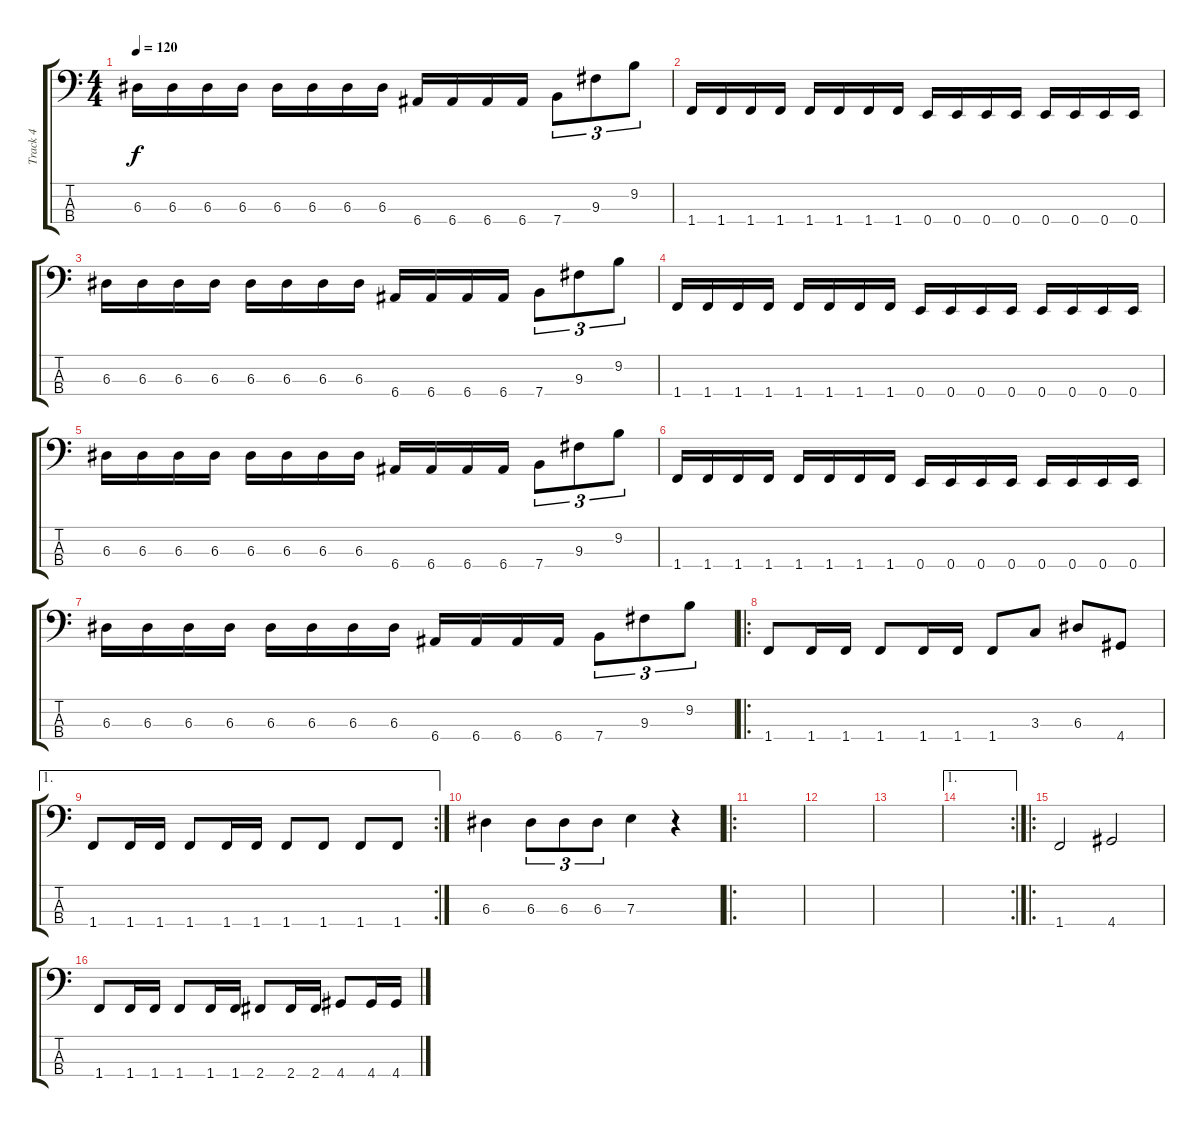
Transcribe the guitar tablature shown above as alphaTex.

\track ("Track 4" "Track 4") {instrument electricbasspick}
\staff {score tabs}
\tuning (G2 D2 A1 E1) {hide}
\ts (4 4)
\tempo 120
\clef f4
\ks c
6.3.16{dy f} 6.3.16 6.3.16 6.3.16 6.3.16 6.3.16 6.3.16 6.3.16 6.4.16 6.4.16 6.4.16 6.4.16 7.4.8{tu (3 2)} 9.3.8{tu (3 2)} 9.2.8{tu (3 2)} |
1.4.16 1.4.16 1.4.16 1.4.16 1.4.16 1.4.16 1.4.16 1.4.16 0.4.16 0.4.16 0.4.16 0.4.16 0.4.16 0.4.16 0.4.16 0.4.16 |
6.3.16 6.3.16 6.3.16 6.3.16 6.3.16 6.3.16 6.3.16 6.3.16 6.4.16 6.4.16 6.4.16 6.4.16 7.4.8{tu (3 2)} 9.3.8{tu (3 2)} 9.2.8{tu (3 2)} |
1.4.16 1.4.16 1.4.16 1.4.16 1.4.16 1.4.16 1.4.16 1.4.16 0.4.16 0.4.16 0.4.16 0.4.16 0.4.16 0.4.16 0.4.16 0.4.16 |
6.3.16 6.3.16 6.3.16 6.3.16 6.3.16 6.3.16 6.3.16 6.3.16 6.4.16 6.4.16 6.4.16 6.4.16 7.4.8{tu (3 2)} 9.3.8{tu (3 2)} 9.2.8{tu (3 2)} |
1.4.16 1.4.16 1.4.16 1.4.16 1.4.16 1.4.16 1.4.16 1.4.16 0.4.16 0.4.16 0.4.16 0.4.16 0.4.16 0.4.16 0.4.16 0.4.16 |
6.3.16 6.3.16 6.3.16 6.3.16 6.3.16 6.3.16 6.3.16 6.3.16 6.4.16 6.4.16 6.4.16 6.4.16 7.4.8{tu (3 2)} 9.3.8{tu (3 2)} 9.2.8{tu (3 2)} |
\ro
1.4.8 1.4.16 1.4.16 1.4.8 1.4.16 1.4.16 1.4.8 3.3.8 6.3.8 4.4.8 |
\ae 1
\rc 2
1.4.8 1.4.16 1.4.16 1.4.8 1.4.16 1.4.16 1.4.8 1.4.8 1.4.8 1.4.8 |
6.3.4 6.3.8{tu (3 2)} 6.3.8{tu (3 2)} 6.3.8{tu (3 2)} 7.3.4 r.4 |
\ro
|
|
|
\ae 1
\rc 2
|
\ro
1.4.2 4.4.2 |
1.4.8 1.4.16 1.4.16 1.4.8 1.4.16 1.4.16 2.4.8 2.4.16 2.4.16 4.4.8 4.4.16 4.4.16
